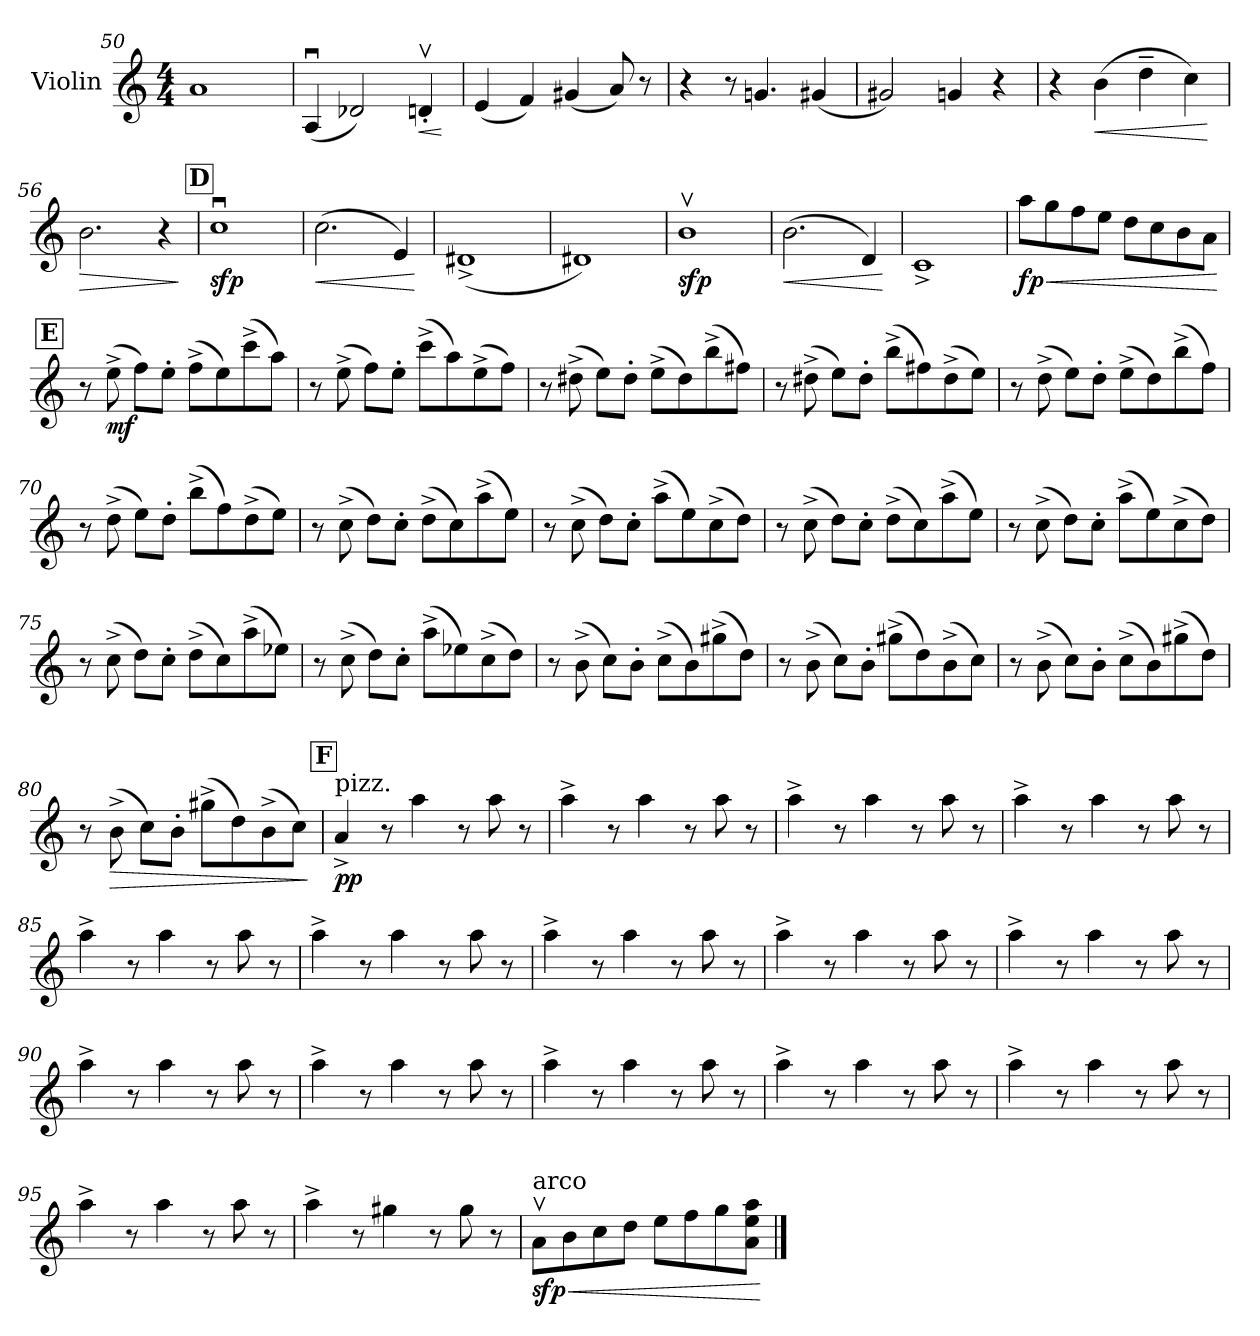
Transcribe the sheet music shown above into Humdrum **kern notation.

**kern	**dynam
*part1	*part1
*staff1	*staff1
*I"Violin	*
*I'Vln.	*
*clefG2	*
*k[]	*
*M4/4	*
=50	=50
1a	.
=51	=51
(4Au/	.
2d-X/)	.
!	!LO:HP:b
4dnv'/	<
.	[
!!LO:LB:g=z
=52	=52
(4e/	.
4f/)	.
(4g#X/	.
8a/)	.
8r	.
=53	=53
4r	.
8r	.
4.gn/	.
(4g#X/	.
=54	=54
2g#X/)	.
4gn/	.
4r	.
=55	=55
4r	.
!	!LO:HP:b
(4b\	<
4dd~\	.
4cc\)	.
.	[
=56	=56
!	!LO:HP:b
2.b\	>
4r	.
.	]
!!LO:REH:place=s1:a:B:fs=14:t=D
=57	=57
!	!LO:DY:b
1ccu	sfp
=58	=58
!	!LO:HP:b
(2.cc\	<
4e/)	.
.	[
=59	=59
(1d#X^	.
=60	=60
1d#X)	.
=61	=61
!	!LO:DY:b
1bv	sfp
=62	=62
!	!LO:HP:b
(2.b\	<
4d/)	.
.	[
=63	=63
1c^	.
!!LO:LB:g=z
=64	=64
!	!LO:HP:b
!	!LO:DY:n=1:b
8aa\L	< fp
8gg\	.
8ff\	.
8ee\J	.
8dd\L	.
8cc\	.
8b\	.
8a\J	.
.	[
!!LO:REH:place=s1:a:B:fs=14:t=E
=65	=65
8r	.
!	!LO:DY:b
(8ee^\	mf
8ff\L)	.
8ee'\J	.
(8ff^\L	.
8ee\)	.
(8ccc^\	.
8aa\J)	.
=66	=66
8r	.
(8ee^\	.
8ff\L)	.
8ee'\J	.
(8ccc^\L	.
8aa\)	.
(8ee^\	.
8ff\J)	.
=67	=67
8r	.
(8dd#X^\	.
8ee\L)	.
8dd#'\J	.
(8ee^\L	.
8dd#\)	.
(8bb^\	.
8ff#X\J)	.
=68	=68
8r	.
(8dd#X^\	.
8ee\L)	.
8dd#'\J	.
(8bb^\L	.
8ff#X\)	.
(8dd#^\	.
8ee\J)	.
!!LO:PB:g=z
=69	=69
8r	.
(8dd^\	.
8ee\L)	.
8dd'\J	.
(8ee^\L	.
8dd\)	.
(8bb^\	.
8ff\J)	.
=70	=70
8r	.
(8dd^\	.
8ee\L)	.
8dd'\J	.
(8bb^\L	.
8ff\)	.
(8dd^\	.
8ee\J)	.
=71	=71
8r	.
(8cc^\	.
8dd\L)	.
8cc'\J	.
(8dd^\L	.
8cc\)	.
(8aa^\	.
8ee\J)	.
=72	=72
8r	.
(8cc^\	.
8dd\L)	.
8cc'\J	.
(8aa^\L	.
8ee\)	.
(8cc^\	.
8dd\J)	.
=73	=73
8r	.
(8cc^\	.
8dd\L)	.
8cc'\J	.
(8dd^\L	.
8cc\)	.
(8aa^\	.
8ee\J)	.
!!LO:LB:g=z
=74	=74
8r	.
(8cc^\	.
8dd\L)	.
8cc'\J	.
(8aa^\L	.
8ee\)	.
(8cc^\	.
8dd\J)	.
=75	=75
8r	.
(8cc^\	.
8dd\L)	.
8cc'\J	.
(8dd^\L	.
8cc\)	.
(8aa^\	.
8ee-X\J)	.
=76	=76
8r	.
(8cc^\	.
8dd\L)	.
8cc'\J	.
(8aa^\L	.
8ee-X\)	.
(8cc^\	.
8dd\J)	.
=77	=77
8r	.
(8b^\	.
8cc\L)	.
8b'\J	.
(8cc^\L	.
8b\)	.
(8gg#X^\	.
8dd\J)	.
=78	=78
8r	.
(8b^\	.
8cc\L)	.
8b'\J	.
(8gg#X^\L	.
8dd\)	.
(8b^\	.
8cc\J)	.
!!LO:LB:g=z
=79	=79
8r	.
(8b^\	.
8cc\L)	.
8b'\J	.
(8cc^\L	.
8b\)	.
(8gg#X^\	.
8dd\J)	.
=80	=80
8r	.
!	!LO:HP:b
(8b^\	>
8cc\L)	.
8b'\J	.
(8gg#X^\L	.
8dd\)	.
(8b^\	.
8cc\J)	.
.	]
!!LO:REH:place=s1:a:B:fs=14:t=F
=81	=81
!LO:TX:a:t=pizz.	!
!	!LO:DY:b
4a^/	pp
8r	.
4aa\	.
8r	.
8aa\	.
8r	.
=82	=82
4aa^\	.
8r	.
4aa\	.
8r	.
8aa\	.
8r	.
=83	=83
4aa^\	.
8r	.
4aa\	.
8r	.
8aa\	.
8r	.
=84	=84
4aa^\	.
8r	.
4aa\	.
8r	.
8aa\	.
8r	.
!!LO:LB:g=z
=85	=85
4aa^\	.
8r	.
4aa\	.
8r	.
8aa\	.
8r	.
=86	=86
4aa^\	.
8r	.
4aa\	.
8r	.
8aa\	.
8r	.
=87	=87
4aa^\	.
8r	.
4aa\	.
8r	.
8aa\	.
8r	.
=88	=88
4aa^\	.
8r	.
4aa\	.
8r	.
8aa\	.
8r	.
=89	=89
4aa^\	.
8r	.
4aa\	.
8r	.
8aa\	.
8r	.
=90	=90
4aa^\	.
8r	.
4aa\	.
8r	.
8aa\	.
8r	.
=91	=91
4aa^\	.
8r	.
4aa\	.
8r	.
8aa\	.
8r	.
!!LO:LB:g=z
=92	=92
4aa^\	.
8r	.
4aa\	.
8r	.
8aa\	.
8r	.
=93	=93
4aa^\	.
8r	.
4aa\	.
8r	.
8aa\	.
8r	.
=94	=94
4aa^\	.
8r	.
4aa\	.
8r	.
8aa\	.
8r	.
=95	=95
4aa^\	.
8r	.
4aa\	.
8r	.
8aa\	.
8r	.
=96	=96
4aa^\	.
8r	.
4gg#X\	.
8r	.
8gg#\	.
8r	.
=97	=97
!LO:TX:a:t=arco	!
!	!LO:HP:b
!	!LO:DY:n=1:b
8av\L	< sfp
8b\	.
8cc\	.
8dd\J	.
8ee\L	.
8ff\	.
8gg\	.
8a\ 8ee\ 8aa\J	.
.	[
==	==
*-	*-
